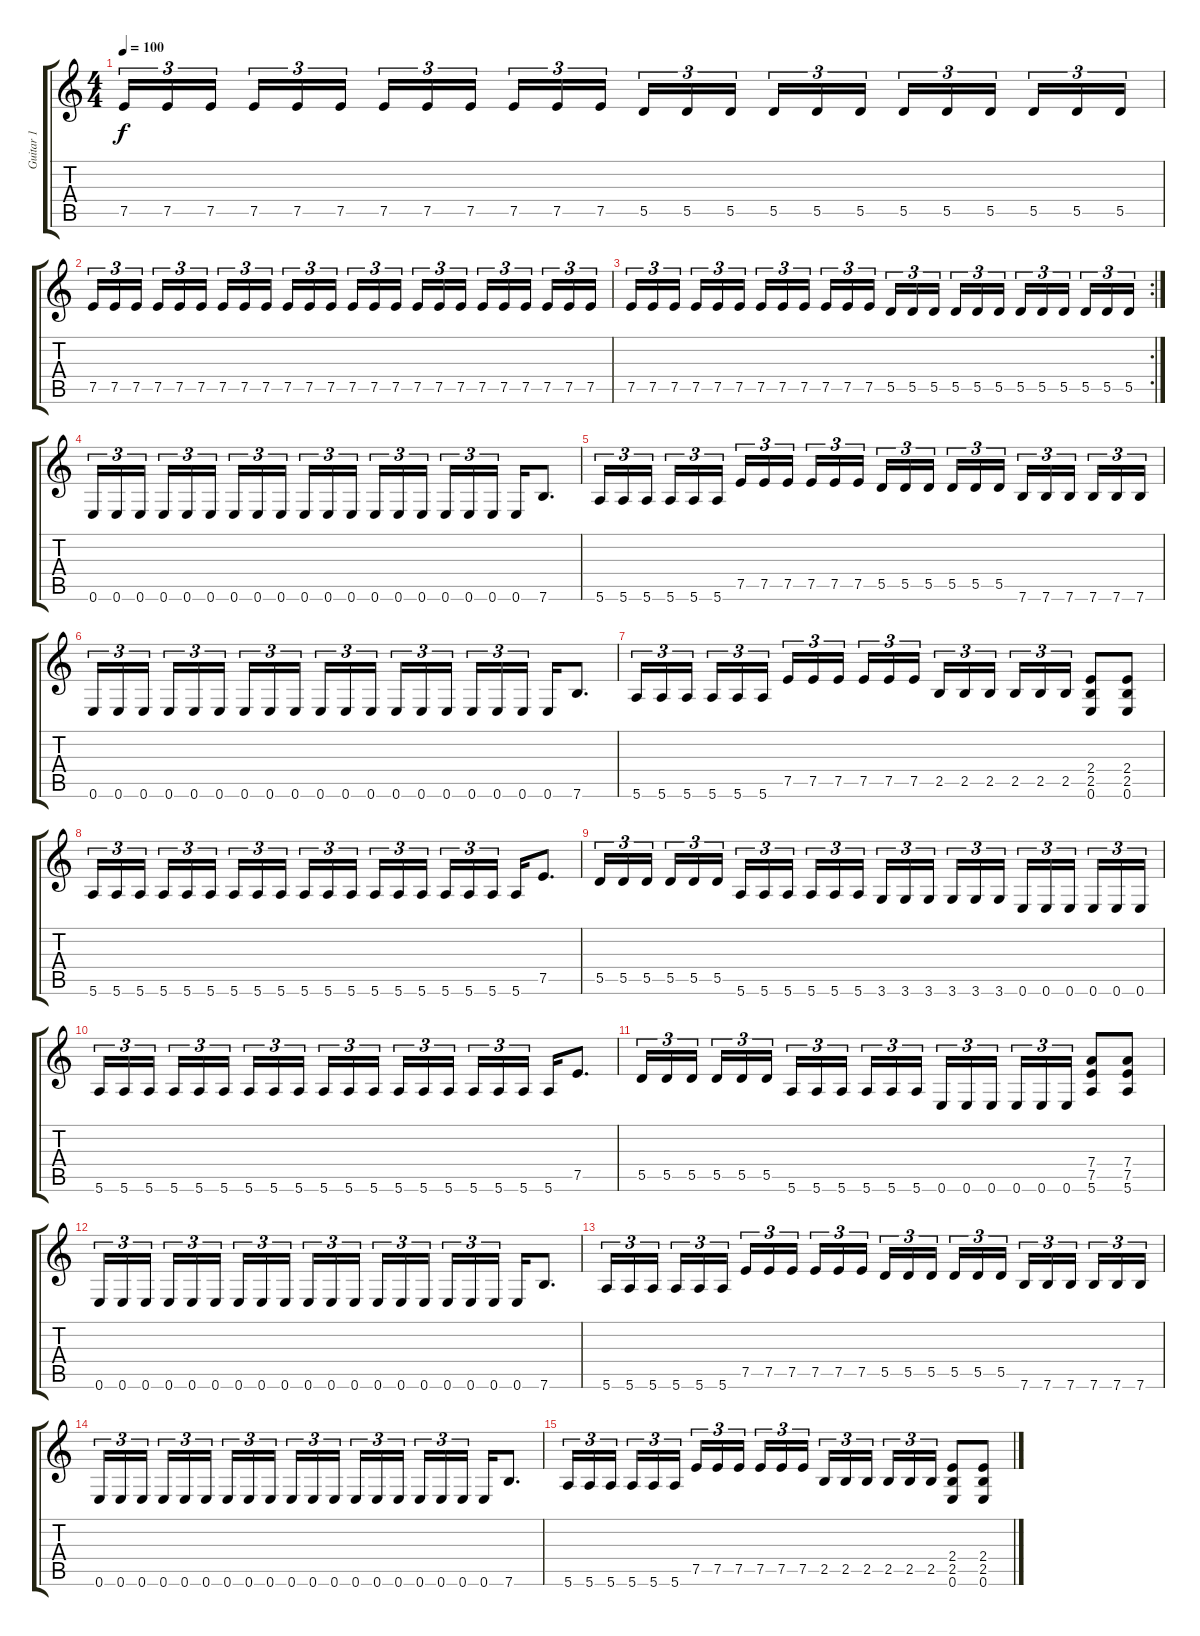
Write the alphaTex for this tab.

\track ("Guitar 1" "Guitar 1") {instrument overdrivenguitar}
\staff {score tabs}
\tuning (E4 B3 G3 D3 A2 E2) {hide}
\ts (4 4)
\tempo 100
\clef g2
\ks c
7.5.16{tu (3 2) dy f} 7.5.16{tu (3 2)} 7.5.16{tu (3 2) beam splitsecondary} 7.5.16{tu (3 2)} 7.5.16{tu (3 2)} 7.5.16{tu (3 2)} 7.5.16{tu (3 2)} 7.5.16{tu (3 2)} 7.5.16{tu (3 2) beam splitsecondary} 7.5.16{tu (3 2)} 7.5.16{tu (3 2)} 7.5.16{tu (3 2)} 5.5.16{tu (3 2)} 5.5.16{tu (3 2)} 5.5.16{tu (3 2) beam splitsecondary} 5.5.16{tu (3 2)} 5.5.16{tu (3 2)} 5.5.16{tu (3 2)} 5.5.16{tu (3 2)} 5.5.16{tu (3 2)} 5.5.16{tu (3 2) beam splitsecondary} 5.5.16{tu (3 2)} 5.5.16{tu (3 2)} 5.5.16{tu (3 2)} |
7.5.16{tu (3 2)} 7.5.16{tu (3 2)} 7.5.16{tu (3 2) beam splitsecondary} 7.5.16{tu (3 2)} 7.5.16{tu (3 2)} 7.5.16{tu (3 2)} 7.5.16{tu (3 2)} 7.5.16{tu (3 2)} 7.5.16{tu (3 2) beam splitsecondary} 7.5.16{tu (3 2)} 7.5.16{tu (3 2)} 7.5.16{tu (3 2)} 7.5.16{tu (3 2)} 7.5.16{tu (3 2)} 7.5.16{tu (3 2) beam splitsecondary} 7.5.16{tu (3 2)} 7.5.16{tu (3 2)} 7.5.16{tu (3 2)} 7.5.16{tu (3 2)} 7.5.16{tu (3 2)} 7.5.16{tu (3 2) beam splitsecondary} 7.5.16{tu (3 2)} 7.5.16{tu (3 2)} 7.5.16{tu (3 2)} |
\rc 2
7.5.16{tu (3 2)} 7.5.16{tu (3 2)} 7.5.16{tu (3 2) beam splitsecondary} 7.5.16{tu (3 2)} 7.5.16{tu (3 2)} 7.5.16{tu (3 2)} 7.5.16{tu (3 2)} 7.5.16{tu (3 2)} 7.5.16{tu (3 2) beam splitsecondary} 7.5.16{tu (3 2)} 7.5.16{tu (3 2)} 7.5.16{tu (3 2)} 5.5.16{tu (3 2)} 5.5.16{tu (3 2)} 5.5.16{tu (3 2) beam splitsecondary} 5.5.16{tu (3 2)} 5.5.16{tu (3 2)} 5.5.16{tu (3 2)} 5.5.16{tu (3 2)} 5.5.16{tu (3 2)} 5.5.16{tu (3 2) beam splitsecondary} 5.5.16{tu (3 2)} 5.5.16{tu (3 2)} 5.5.16{tu (3 2)} |
0.6.16{tu (3 2)} 0.6.16{tu (3 2)} 0.6.16{tu (3 2) beam splitsecondary} 0.6.16{tu (3 2)} 0.6.16{tu (3 2)} 0.6.16{tu (3 2)} 0.6.16{tu (3 2)} 0.6.16{tu (3 2)} 0.6.16{tu (3 2) beam splitsecondary} 0.6.16{tu (3 2)} 0.6.16{tu (3 2)} 0.6.16{tu (3 2)} 0.6.16{tu (3 2)} 0.6.16{tu (3 2)} 0.6.16{tu (3 2) beam splitsecondary} 0.6.16{tu (3 2)} 0.6.16{tu (3 2)} 0.6.16{tu (3 2)} 0.6.16 7.6.8{d} |
5.6.16{tu (3 2)} 5.6.16{tu (3 2)} 5.6.16{tu (3 2) beam splitsecondary} 5.6.16{tu (3 2)} 5.6.16{tu (3 2)} 5.6.16{tu (3 2)} 7.5.16{tu (3 2)} 7.5.16{tu (3 2)} 7.5.16{tu (3 2) beam splitsecondary} 7.5.16{tu (3 2)} 7.5.16{tu (3 2)} 7.5.16{tu (3 2)} 5.5.16{tu (3 2)} 5.5.16{tu (3 2)} 5.5.16{tu (3 2) beam splitsecondary} 5.5.16{tu (3 2)} 5.5.16{tu (3 2)} 5.5.16{tu (3 2)} 7.6.16{tu (3 2)} 7.6.16{tu (3 2)} 7.6.16{tu (3 2) beam splitsecondary} 7.6.16{tu (3 2)} 7.6.16{tu (3 2)} 7.6.16{tu (3 2)} |
0.6.16{tu (3 2)} 0.6.16{tu (3 2)} 0.6.16{tu (3 2) beam splitsecondary} 0.6.16{tu (3 2)} 0.6.16{tu (3 2)} 0.6.16{tu (3 2)} 0.6.16{tu (3 2)} 0.6.16{tu (3 2)} 0.6.16{tu (3 2) beam splitsecondary} 0.6.16{tu (3 2)} 0.6.16{tu (3 2)} 0.6.16{tu (3 2)} 0.6.16{tu (3 2)} 0.6.16{tu (3 2)} 0.6.16{tu (3 2) beam splitsecondary} 0.6.16{tu (3 2)} 0.6.16{tu (3 2)} 0.6.16{tu (3 2)} 0.6.16 7.6.8{d} |
5.6.16{tu (3 2)} 5.6.16{tu (3 2)} 5.6.16{tu (3 2) beam splitsecondary} 5.6.16{tu (3 2)} 5.6.16{tu (3 2)} 5.6.16{tu (3 2)} 7.5.16{tu (3 2)} 7.5.16{tu (3 2)} 7.5.16{tu (3 2) beam splitsecondary} 7.5.16{tu (3 2)} 7.5.16{tu (3 2)} 7.5.16{tu (3 2)} 2.5.16{tu (3 2)} 2.5.16{tu (3 2)} 2.5.16{tu (3 2) beam splitsecondary} 2.5.16{tu (3 2)} 2.5.16{tu (3 2)} 2.5.16{tu (3 2)} (2.4 2.5 0.6).8 (2.4 2.5 0.6).8 |
5.6.16{tu (3 2)} 5.6.16{tu (3 2)} 5.6.16{tu (3 2) beam splitsecondary} 5.6.16{tu (3 2)} 5.6.16{tu (3 2)} 5.6.16{tu (3 2)} 5.6.16{tu (3 2)} 5.6.16{tu (3 2)} 5.6.16{tu (3 2) beam splitsecondary} 5.6.16{tu (3 2)} 5.6.16{tu (3 2)} 5.6.16{tu (3 2)} 5.6.16{tu (3 2)} 5.6.16{tu (3 2)} 5.6.16{tu (3 2) beam splitsecondary} 5.6.16{tu (3 2)} 5.6.16{tu (3 2)} 5.6.16{tu (3 2)} 5.6.16 7.5.8{d} |
5.5.16{tu (3 2)} 5.5.16{tu (3 2)} 5.5.16{tu (3 2) beam splitsecondary} 5.5.16{tu (3 2)} 5.5.16{tu (3 2)} 5.5.16{tu (3 2)} 5.6.16{tu (3 2)} 5.6.16{tu (3 2)} 5.6.16{tu (3 2) beam splitsecondary} 5.6.16{tu (3 2)} 5.6.16{tu (3 2)} 5.6.16{tu (3 2)} 3.6.16{tu (3 2)} 3.6.16{tu (3 2)} 3.6.16{tu (3 2) beam splitsecondary} 3.6.16{tu (3 2)} 3.6.16{tu (3 2)} 3.6.16{tu (3 2)} 0.6.16{tu (3 2)} 0.6.16{tu (3 2)} 0.6.16{tu (3 2) beam splitsecondary} 0.6.16{tu (3 2)} 0.6.16{tu (3 2)} 0.6.16{tu (3 2)} |
5.6.16{tu (3 2)} 5.6.16{tu (3 2)} 5.6.16{tu (3 2) beam splitsecondary} 5.6.16{tu (3 2)} 5.6.16{tu (3 2)} 5.6.16{tu (3 2)} 5.6.16{tu (3 2)} 5.6.16{tu (3 2)} 5.6.16{tu (3 2) beam splitsecondary} 5.6.16{tu (3 2)} 5.6.16{tu (3 2)} 5.6.16{tu (3 2)} 5.6.16{tu (3 2)} 5.6.16{tu (3 2)} 5.6.16{tu (3 2) beam splitsecondary} 5.6.16{tu (3 2)} 5.6.16{tu (3 2)} 5.6.16{tu (3 2)} 5.6.16 7.5.8{d} |
5.5.16{tu (3 2)} 5.5.16{tu (3 2)} 5.5.16{tu (3 2) beam splitsecondary} 5.5.16{tu (3 2)} 5.5.16{tu (3 2)} 5.5.16{tu (3 2)} 5.6.16{tu (3 2)} 5.6.16{tu (3 2)} 5.6.16{tu (3 2) beam splitsecondary} 5.6.16{tu (3 2)} 5.6.16{tu (3 2)} 5.6.16{tu (3 2)} 0.6.16{tu (3 2)} 0.6.16{tu (3 2)} 0.6.16{tu (3 2) beam splitsecondary} 0.6.16{tu (3 2)} 0.6.16{tu (3 2)} 0.6.16{tu (3 2)} (7.4 7.5 5.6).8 (7.4 7.5 5.6).8 |
0.6.16{tu (3 2)} 0.6.16{tu (3 2)} 0.6.16{tu (3 2) beam splitsecondary} 0.6.16{tu (3 2)} 0.6.16{tu (3 2)} 0.6.16{tu (3 2)} 0.6.16{tu (3 2)} 0.6.16{tu (3 2)} 0.6.16{tu (3 2) beam splitsecondary} 0.6.16{tu (3 2)} 0.6.16{tu (3 2)} 0.6.16{tu (3 2)} 0.6.16{tu (3 2)} 0.6.16{tu (3 2)} 0.6.16{tu (3 2) beam splitsecondary} 0.6.16{tu (3 2)} 0.6.16{tu (3 2)} 0.6.16{tu (3 2)} 0.6.16 7.6.8{d} |
5.6.16{tu (3 2)} 5.6.16{tu (3 2)} 5.6.16{tu (3 2) beam splitsecondary} 5.6.16{tu (3 2)} 5.6.16{tu (3 2)} 5.6.16{tu (3 2)} 7.5.16{tu (3 2)} 7.5.16{tu (3 2)} 7.5.16{tu (3 2) beam splitsecondary} 7.5.16{tu (3 2)} 7.5.16{tu (3 2)} 7.5.16{tu (3 2)} 5.5.16{tu (3 2)} 5.5.16{tu (3 2)} 5.5.16{tu (3 2) beam splitsecondary} 5.5.16{tu (3 2)} 5.5.16{tu (3 2)} 5.5.16{tu (3 2)} 7.6.16{tu (3 2)} 7.6.16{tu (3 2)} 7.6.16{tu (3 2) beam splitsecondary} 7.6.16{tu (3 2)} 7.6.16{tu (3 2)} 7.6.16{tu (3 2)} |
0.6.16{tu (3 2)} 0.6.16{tu (3 2)} 0.6.16{tu (3 2) beam splitsecondary} 0.6.16{tu (3 2)} 0.6.16{tu (3 2)} 0.6.16{tu (3 2)} 0.6.16{tu (3 2)} 0.6.16{tu (3 2)} 0.6.16{tu (3 2) beam splitsecondary} 0.6.16{tu (3 2)} 0.6.16{tu (3 2)} 0.6.16{tu (3 2)} 0.6.16{tu (3 2)} 0.6.16{tu (3 2)} 0.6.16{tu (3 2) beam splitsecondary} 0.6.16{tu (3 2)} 0.6.16{tu (3 2)} 0.6.16{tu (3 2)} 0.6.16 7.6.8{d} |
5.6.16{tu (3 2)} 5.6.16{tu (3 2)} 5.6.16{tu (3 2) beam splitsecondary} 5.6.16{tu (3 2)} 5.6.16{tu (3 2)} 5.6.16{tu (3 2)} 7.5.16{tu (3 2)} 7.5.16{tu (3 2)} 7.5.16{tu (3 2) beam splitsecondary} 7.5.16{tu (3 2)} 7.5.16{tu (3 2)} 7.5.16{tu (3 2)} 2.5.16{tu (3 2)} 2.5.16{tu (3 2)} 2.5.16{tu (3 2) beam splitsecondary} 2.5.16{tu (3 2)} 2.5.16{tu (3 2)} 2.5.16{tu (3 2)} (2.4 2.5 0.6).8 (2.4 2.5 0.6).8
